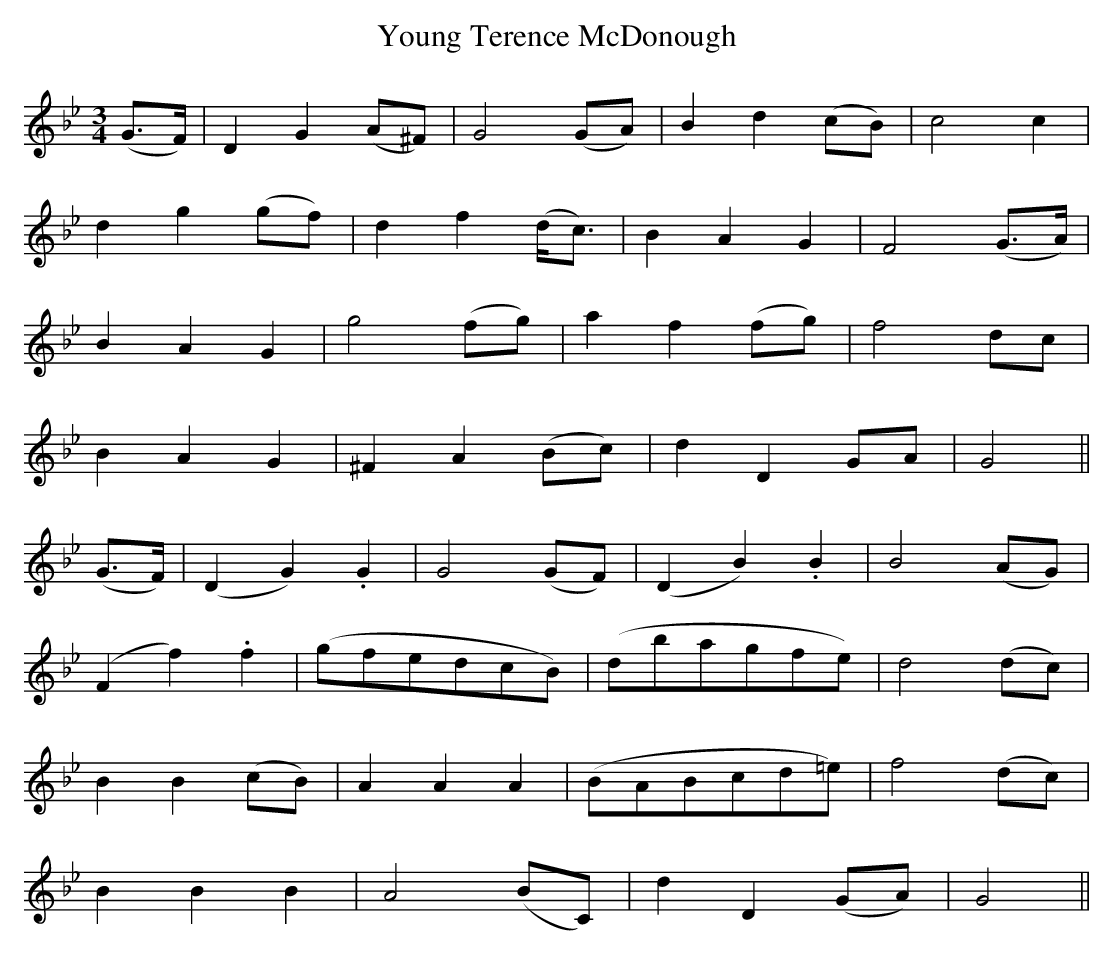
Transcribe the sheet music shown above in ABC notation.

X:1
T: Young Terence McDonough
M: 3/4
L: 1/8
K: Gm
(G>F)|D2 G2 (A^F)|G4 (GA)|B2 d2 (cB)|c4 c2|
d2 g2 (gf)|d2 f2 (d<c)|B2 A2 G2|F4 (G>A)|
B2 A2 G2|g4 (fg)|a2 f2 (fg)|f4 dc|
B2 A2 G2|^F2 A2 (Bc)|d2 D2 GA|G4||
(G>F)|(D2 G2) .G2|G4 (GF)|(D2 B2) .B2|B4 (AG)|
(F2 f2) .f2|(gfedcB)|(dbagfe)|d4 (dc)|
B2 B2 (cB)|A2 A2 A2|(BABcd=e)|f4 (dc)|
B2 B2 B2|A4 (BC)|d2 D2 (GA)|G4||
